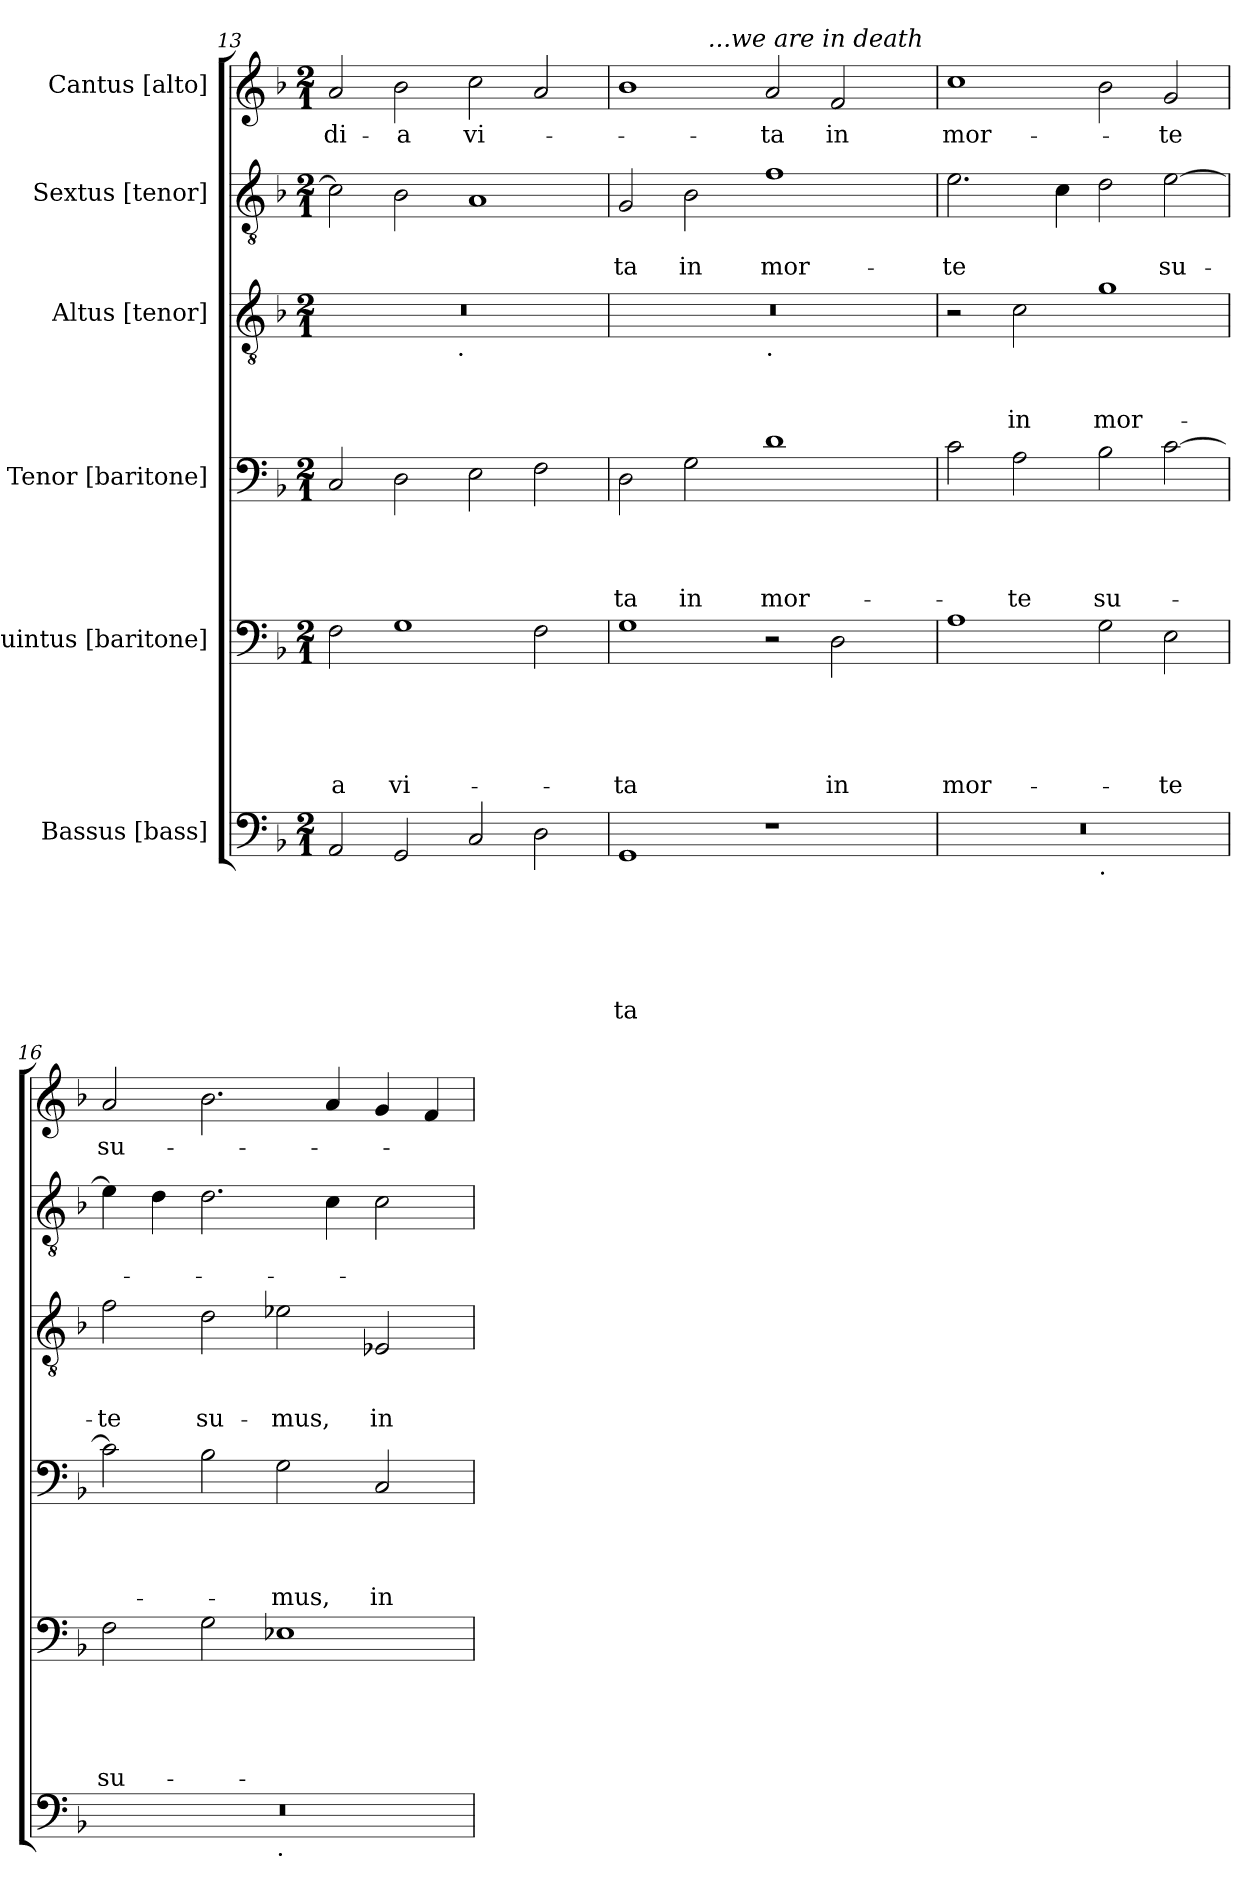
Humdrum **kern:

**kern	**text	**text	**text	**text	**text	**text	**kern	**text	**text	**text	**text	**text	**kern	**text	**text	**text	**text	**kern	**text	**text	**text	**kern	**text	**text	**kern	**text
*part6	*part6	*part6	*part6	*part6	*part6	*part6	*part5	*part5	*part5	*part5	*part5	*part5	*part4	*part4	*part4	*part4	*part4	*part3	*part3	*part3	*part3	*part2	*part2	*part2	*part1	*part1
*staff6	*staff6	*staff6	*staff6	*staff6	*staff6	*staff6	*staff5	*staff5	*staff5	*staff5	*staff5	*staff5	*staff4	*staff4	*staff4	*staff4	*staff4	*staff3	*staff3	*staff3	*staff3	*staff2	*staff2	*staff2	*staff1	*staff1
*I"Bassus [bass]	*	*	*	*	*	*	*I"Quintus [baritone]	*	*	*	*	*	*I"Tenor [baritone]	*	*	*	*	*I"Altus [tenor]	*	*	*	*I"Sextus [tenor]	*	*	*I"Cantus [alto]	*
*clefF4	*	*	*	*	*	*	*clefF4	*	*	*	*	*	*clefF4	*	*	*	*	*clefGv2	*	*	*	*clefGv2	*	*	*clefG2	*
*k[b-]	*	*	*	*	*	*	*k[b-]	*	*	*	*	*	*k[b-]	*	*	*	*	*k[b-]	*	*	*	*k[b-]	*	*	*k[b-]	*
*F:	*	*	*	*	*	*	*F:	*	*	*	*	*	*F:	*	*	*	*	*F:	*	*	*	*F:	*	*	*F:	*
*M2/1	*	*	*	*	*	*	*M2/1	*	*	*	*	*	*M2/1	*	*	*	*	*M2/1	*	*	*	*M2/1	*	*	*M2/1	*
=13	=13	=13	=13	=13	=13	=13	=13	=13	=13	=13	=13	=13	=13	=13	=13	=13	=13	=13	=13	=13	=13	=13	=13	=13	=13	=13
!	!	!	!	!	!	!	!	!	!	!	!	!LO:LY:b	!	!	!	!	!	!	!	!	!	!	!	!	!	!LO:LY:b
*	*	*	*	*	*	*	*	*	*	*	*	*	*	*	*	*	*	*^	*	*	*	*	*	*	*	*
2AA/	.	.	.	.	.	.	2F\	.	.	.	.	-a	2C/	.	.	.	.	0r	2ryy	.	.	.	2c\]	.	.	2a/	-di-
!	!	!	!	!	!	!	!	!	!	!	!	!LO:LY:b	!	!	!	!	!	!	!	!	!	!	!	!	!	!	!LO:LY:b
2GG/	.	.	.	.	.	.	1G	.	.	.	.	vi-	2D\	.	.	.	.	.	4...ryy	.	.	.	2B-\	.	.	2b-\	-a
!	!	!	!	!	!	!	!	!	!	!	!	!	!	!	!	!	!	!	!LO:TX:b:t=.	!	!	!	!	!	!	!	!
.	.	.	.	.	.	.	.	.	.	.	.	.	.	.	.	.	.	.	1ryy	.	.	.	.	.	.	.	.
!	!	!	!	!	!	!	!	!	!	!	!	!	!	!	!	!	!	!	!	!	!	!	!	!	!	!	!LO:LY:b
2C/	.	.	.	.	.	.	.	.	.	.	.	.	2E\	.	.	.	.	.	.	.	.	.	1A	.	.	2cc\	vi-
2D\	.	.	.	.	.	.	2F\	.	.	.	.	.	2F\	.	.	.	.	.	.	.	.	.	.	.	.	2a/	.
.	.	.	.	.	.	.	.	.	.	.	.	.	.	.	.	.	.	.	32ryy	.	.	.	.	.	.	.	.
!!LO:LB:g=z
=14	=14	=14	=14	=14	=14	=14	=14	=14	=14	=14	=14	=14	=14	=14	=14	=14	=14	=14	=14	=14	=14	=14	=14	=14	=14	=14	=14
!	!	!	!	!	!	!LO:LY:b:rj	!	!	!	!	!	!LO:LY:b:rj	!	!	!	!	!LO:LY:b	!	!	!	!	!	!	!	!LO:LY:b	!	!
*	*	*	*	*	*	*	*	*	*	*	*	*	*	*	*	*	*	*	*	*	*	*	*	*	*	*^	*
1GG	.	.	.	.	.	-ta	1G	.	.	.	.	-ta	2D\	.	.	.	-ta	0r	1ryy	.	.	.	2G/	.	-ta	1b-	2ryy	.
!	!	!	!	!	!	!	!	!	!	!	!	!	!	!	!	!	!LO:LY:b	!	!	!	!	!	!	!	!LO:LY:b	!	!	!
.	.	.	.	.	.	.	.	.	.	.	.	.	2G\	.	.	.	in	.	.	.	.	.	2B-\	.	in	.	16.ryy	.
!	!	!	!	!	!	!	!	!	!	!	!	!	!	!	!	!	!	!	!	!	!	!	!	!	!	!	!LO:TX:a:i:t=...we are in death	!
.	.	.	.	.	.	.	.	.	.	.	.	.	.	.	.	.	.	.	.	.	.	.	.	.	.	.	1ryy	.
!	!	!	!	!	!	!	!	!	!	!	!	!	!	!	!	!	!	!	!LO:TX:b:t=.	!	!	!	!	!	!	!	!	!
!	!	!	!	!	!	!	!	!	!	!	!	!	!	!	!	!	!LO:LY:b	!	!	!	!	!	!	!	!LO:LY:b	!	!	!LO:LY:b
1r	.	.	.	.	.	.	2r	.	.	.	.	.	1d	.	.	.	mor-	.	1ryy	.	.	.	1f	.	mor-	2a/	.	-ta
!	!	!	!	!	!	!	!	!	!	!	!	!LO:LY:b	!	!	!	!	!	!	!	!	!	!	!	!	!	!	!	!LO:LY:b
.	.	.	.	.	.	.	2D\	.	.	.	.	in	.	.	.	.	.	.	.	.	.	.	.	.	.	2f/	.	in
.	.	.	.	.	.	.	.	.	.	.	.	.	.	.	.	.	.	.	.	.	.	.	.	.	.	.	4ryy	.
.	.	.	.	.	.	.	.	.	.	.	.	.	.	.	.	.	.	.	.	.	.	.	.	.	.	.	8ryy	.
.	.	.	.	.	.	.	.	.	.	.	.	.	.	.	.	.	.	.	.	.	.	.	.	.	.	.	32ryy	.
=15	=15	=15	=15	=15	=15	=15	=15	=15	=15	=15	=15	=15	=15	=15	=15	=15	=15	=15	=15	=15	=15	=15	=15	=15	=15	=15	=15	=15
!	!	!	!	!	!	!	!	!	!	!	!	!LO:LY:b	!	!	!	!	!	!	!	!	!	!	!	!	!LO:LY:b	!	!	!LO:LY:b
*^	*	*	*	*	*	*	*	*	*	*	*	*	*	*	*	*	*	*v	*v	*	*	*	*	*	*	*v	*v	*
0r	1ryy	.	.	.	.	.	.	1A	.	.	.	.	mor-	2c\	.	.	.	.	2r	.	.	.	2.e\	.	-te	1cc	mor-
!	!	!	!	!	!	!	!	!	!	!	!	!	!	!	!	!	!	!LO:LY:b	!	!	!	!LO:LY:b	!	!	!	!	!
.	.	.	.	.	.	.	.	.	.	.	.	.	.	2A\	.	.	.	-te	2c\	.	.	in	.	.	.	.	.
.	.	.	.	.	.	.	.	.	.	.	.	.	.	.	.	.	.	.	.	.	.	.	4c\	.	.	.	.
!	!LO:TX:b:t=.	!	!	!	!	!	!	!	!	!	!	!	!	!	!	!	!	!	!	!	!	!	!	!	!	!	!
!	!	!	!	!	!	!	!	!	!	!	!	!	!	!	!	!	!	!LO:LY:b	!	!	!	!LO:LY:b	!	!	!	!	!
.	1ryy	.	.	.	.	.	.	2G\	.	.	.	.	.	2B-\	.	.	.	su-	1g	.	.	mor-	2d\	.	.	2b-\	.
!	!	!	!	!	!	!	!	!	!	!	!	!	!LO:LY:b	!	!	!	!	!	!	!	!	!	!	!	!LO:LY:b	!	!LO:LY:b
.	.	.	.	.	.	.	.	2E\	.	.	.	.	-te	[>2c\	.	.	.	.	.	.	.	.	[>2e\	.	su-	2g/	-te
=16	=16	=16	=16	=16	=16	=16	=16	=16	=16	=16	=16	=16	=16	=16	=16	=16	=16	=16	=16	=16	=16	=16	=16	=16	=16	=16	=16
!	!	!	!	!	!	!	!	!	!	!	!	!	!LO:LY:b	!	!	!	!	!	!	!	!	!LO:LY:b	!	!	!	!	!LO:LY:b
0r	1ryy	.	.	.	.	.	.	2F\	.	.	.	.	su-	2c\]	.	.	.	.	2f\	.	.	-te	4e\]	.	.	2a/	su-
.	.	.	.	.	.	.	.	.	.	.	.	.	.	.	.	.	.	.	.	.	.	.	4d\	.	.	.	.
!	!	!	!	!	!	!	!	!	!	!	!	!	!	!	!	!	!	!	!	!	!	!LO:LY:b	!	!	!	!	!
.	.	.	.	.	.	.	.	2G\	.	.	.	.	.	2B-\	.	.	.	.	2d\	.	.	su-	2.d\	.	.	2.b-\	.
!	!LO:TX:b:t=.	!	!	!	!	!	!	!	!	!	!	!	!	!	!	!	!	!	!	!	!	!	!	!	!	!	!
!	!	!	!	!	!	!	!	!	!	!	!	!	!	!	!	!	!	!LO:LY:b	!	!	!	!LO:LY:b	!	!	!	!	!
.	1ryy	.	.	.	.	.	.	1E-X	.	.	.	.	.	2G\	.	.	.	-mus,	2e-X\	.	.	-mus,	.	.	.	.	.
.	.	.	.	.	.	.	.	.	.	.	.	.	.	.	.	.	.	.	.	.	.	.	4c\	.	.	4a/	.
!	!	!	!	!	!	!	!	!	!	!	!	!	!	!	!	!	!	!LO:LY:b	!	!	!	!LO:LY:b	!	!	!	!	!
.	.	.	.	.	.	.	.	.	.	.	.	.	.	2C/	.	.	.	in	2E-X/	.	.	in	2c\	.	.	4g/	.
.	.	.	.	.	.	.	.	.	.	.	.	.	.	.	.	.	.	.	.	.	.	.	.	.	.	4f/	.
*v	*v	*	*	*	*	*	*	*	*	*	*	*	*	*	*	*	*	*	*	*	*	*	*	*	*	*	*
=	=	=	=	=	=	=	=	=	=	=	=	=	=	=	=	=	=	=	=	=	=	=	=	=	=	=
*-	*-	*-	*-	*-	*-	*-	*-	*-	*-	*-	*-	*-	*-	*-	*-	*-	*-	*-	*-	*-	*-	*-	*-	*-	*-	*-
